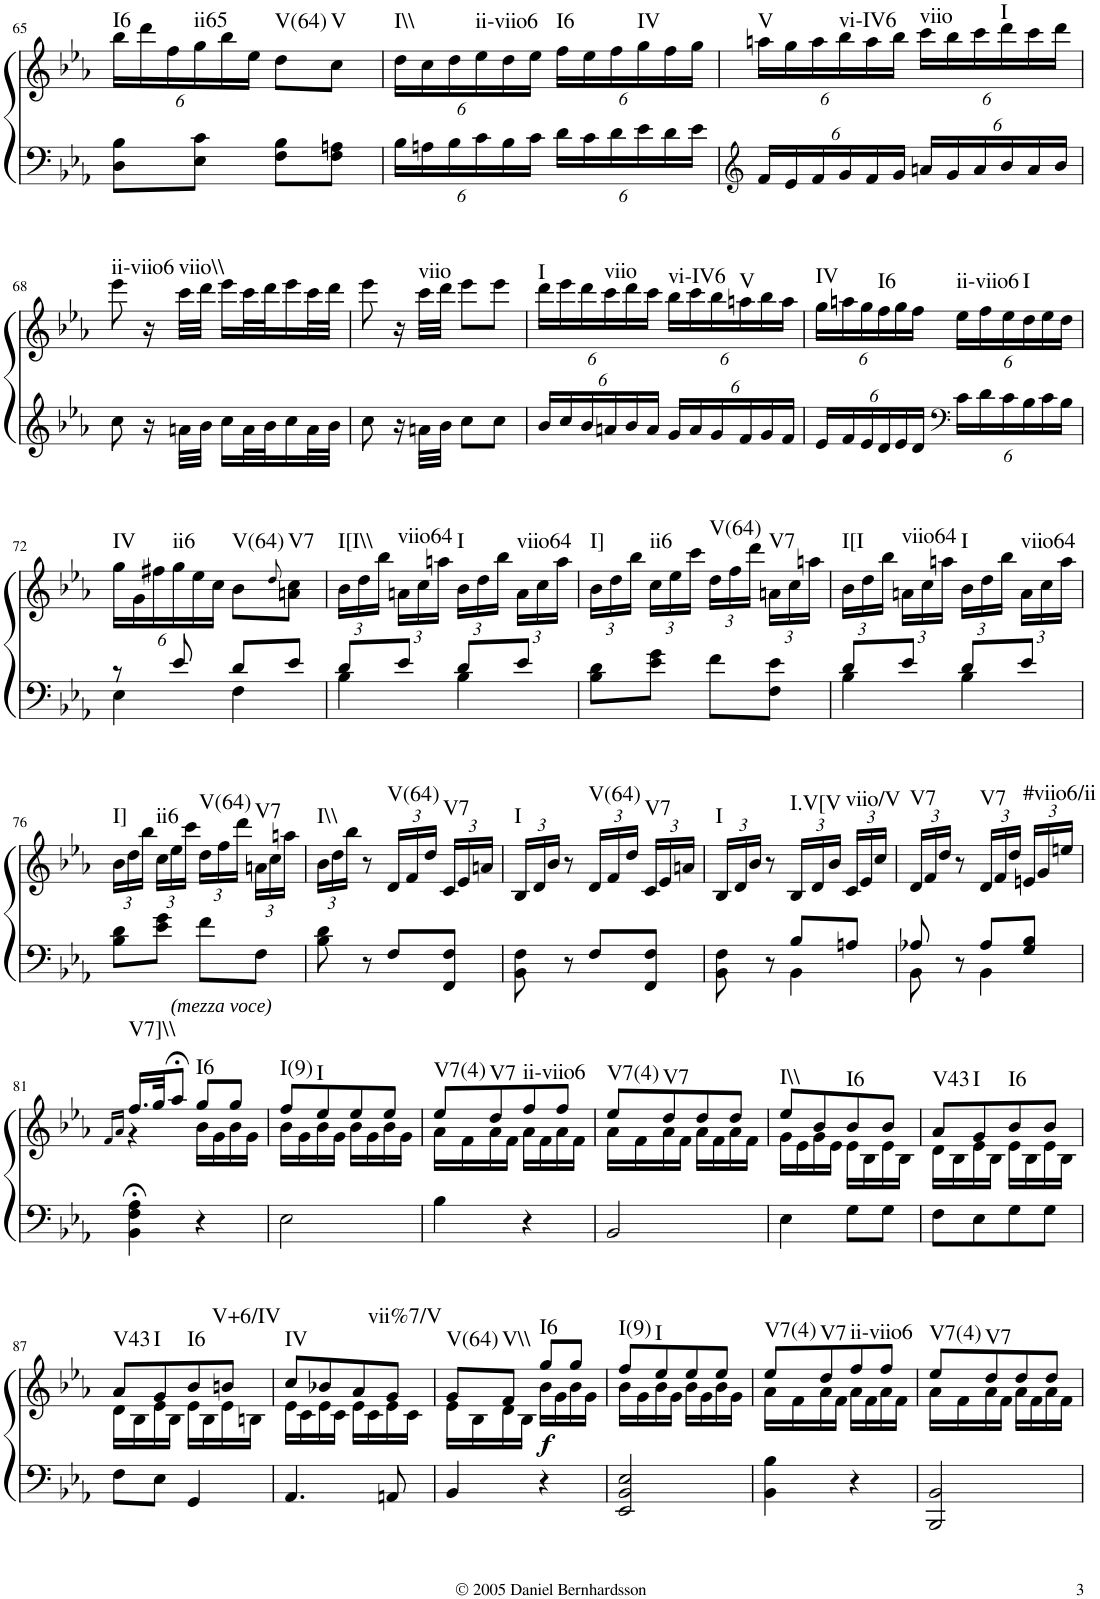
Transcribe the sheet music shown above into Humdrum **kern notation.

**kern	**kern	**dynam	**harte
*part1	*part1	*part1	*part1
*staff2	*staff1	*staff1/2	*
*I"Piano	*	*	*
*I'Pno.	*	*	*
!!LO:PB:g=z
*clefF4	*clefG2	*	*
*k[b-e-a-]	*k[b-e-a-]	*	*
*M2/4	*M2/4	*	*
*	*Xbrackettup	*	*
=65	=65	=65	=65
!	!	!	!LO:H:kt=I6
8D\ 8B-\L	24bb-\LL	.	N
.	24ddd\	.	.
.	24ff\	.	.
!	!	!	!LO:H:kt=ii65
8E-\ 8c\J	24gg\	.	N
.	24bb-\	.	.
.	24ee-\JJ	.	.
!	!	!	!LO:H:kt=V(64)
8F\ 8B-\L	8dd\L	.	N
!	!	!	!LO:H:kt=V
8F\ 8An\J	8cc\J	.	N
=66	=66	=66	=66
*Xbrackettup	*	*	*
!	!	!	!LO:H:kt=I\\
24B-\LL	24dd\LL	.	N
24An\	24cc\	.	.
24B-\	24dd\	.	.
!	!	!	!LO:H:kt=ii-viio6
24c\	24ee-\	.	N
24B-\	24dd\	.	.
24c\JJ	24ee-\JJ	.	.
!	!	!	!LO:H:kt=I6
24d\LL	24ff\LL	.	N
24c\	24ee-\	.	.
24d\	24ff\	.	.
!	!	!	!LO:H:kt=IV
24e-\	24gg\	.	N
24d\	24ff\	.	.
24e-\JJ	24gg\JJ	.	.
=67	=67	=67	=67
*clefG2	*	*	*
!	!	!	!LO:H:kt=V
24f/LL	24aan\LL	.	N
24e-/	24gg\	.	.
24f/	24aa\	.	.
!	!	!	!LO:H:kt=vi-IV6
24g/	24bb-\	.	N
24f/	24aa\	.	.
24g/JJ	24bb-\JJ	.	.
!	!	!	!LO:H:kt=viio
24an/LL	24ccc\LL	.	N
24g/	24bb-\	.	.
24a/	24ccc\	.	.
!	!	!	!LO:H:kt=I
24b-/	24ddd\	.	N
24a/	24ccc\	.	.
24b-/JJ	24ddd\JJ	.	.
!!LO:LB:g=z
=68	=68	=68	=68
!	!	!	!LO:H:kt=ii-viio6
8cc\	8eee-\	.	N
16r	16r	.	.
!	!	!	!LO:H:kt=viio\\
32an\LLL	32ccc\LLL	.	N
32b-\JJJ	32ddd\JJJ	.	.
16cc\LL	16eee-\LL	.	.
32a\L	32ccc\L	.	.
32b-\J	32ddd\J	.	.
16cc\	16eee-\	.	.
32a\L	32ccc\L	.	.
32b-\JJJ	32ddd\JJJ	.	.
=69	=69	=69	=69
8cc\	8eee-\	.	.
16r	16r	.	.
!	!	!	!LO:H:kt=viio
32an\LLL	32ccc\LLL	.	N
32b-\JJJ	32ddd\JJJ	.	.
8cc\L	8eee-\L	.	.
8cc\J	8eee-\J	.	.
=70	=70	=70	=70
!	!	!	!LO:H:kt=I
24b-/LL	24ddd\LL	.	N
24cc/	24eee-\	.	.
24b-/	24ddd\	.	.
!	!	!	!LO:H:kt=viio
24an/	24ccc\	.	N
24b-/	24ddd\	.	.
24a/JJ	24ccc\JJ	.	.
!	!	!	!LO:H:kt=vi-IV6
24g/LL	24bb-\LL	.	N
24a/	24ccc\	.	.
24g/	24bb-\	.	.
!	!	!	!LO:H:kt=V
24f/	24aan\	.	N
24g/	24bb-\	.	.
24f/JJ	24aa\JJ	.	.
=71	=71	=71	=71
!	!	!	!LO:H:kt=IV
24e-/LL	24gg\LL	.	N
24f/	24aan\	.	.
24e-/	24gg\	.	.
!	!	!	!LO:H:kt=I6
24d/	24ff\	.	N
24e-/	24gg\	.	.
24d/JJ	24ff\JJ	.	.
*clefF4	*	*	*
!	!	!	!LO:H:kt=ii-viio6
24c\LL	24ee-\LL	.	N
24d\	24ff\	.	.
24c\	24ee-\	.	.
!	!	!	!LO:H:kt=I
24B-\	24dd\	.	N
24c\	24ee-\	.	.
24B-\JJ	24dd\JJ	.	.
!!LO:LB:g=z
=72	=72	=72	=72
*^	*	*	*
!	!	!	!	!LO:H:kt=IV
8r	4E-\	24gg\LL	.	N
.	.	24g\	.	.
.	.	24ff#X\	.	.
!	!	!	!	!LO:H:kt=ii6
8e-/	.	24gg\	.	N
.	.	24ee-\	.	.
.	.	24cc\JJ	.	.
!	!	!	!	!LO:H:kt=V(64)
8d/L	4F\	8b-\L	.	N
.	.	8qdd/	.	.
!	!	!	!	!LO:H:kt=V7
8e-/J	.	8an\ 8cc\J	.	N
=73	=73	=73	=73	=73
!	!	!	!	!LO:H:kt=I[I\\
8d/L	4B-\	24b-\LL	.	N
.	.	24dd\	.	.
.	.	24bb-\JJ	.	.
!	!	!	!	!LO:H:kt=viio64
8e-/J	.	24an\LL	.	N
.	.	24cc\	.	.
.	.	24aan\JJ	.	.
!	!	!	!	!LO:H:kt=I
8d/L	4B-\	24b-\LL	.	N
.	.	24dd\	.	.
.	.	24bb-\JJ	.	.
!	!	!	!	!LO:H:kt=viio64
8e-/J	.	24a\LL	.	N
.	.	24cc\	.	.
.	.	24aa\JJ	.	.
*v	*v	*	*	*
=74	=74	=74	=74
!	!	!	!LO:H:kt=I]
8B-\ 8d\L	24b-\LL	.	N
.	24dd\	.	.
.	24bb-\JJ	.	.
!	!	!	!LO:H:kt=ii6
8e-\ 8g\J	24cc\LL	.	N
.	24ee-\	.	.
.	24ccc\JJ	.	.
!	!	!	!LO:H:kt=V(64)
8f\L	24dd\LL	.	N
.	24ff\	.	.
.	24ddd\JJ	.	.
!	!	!	!LO:H:kt=V7
8F\ 8e-\J	24an\LL	.	N
.	24cc\	.	.
.	24aan\JJ	.	.
=75	=75	=75	=75
*^	*	*	*
!	!	!	!	!LO:H:kt=I[I
8d/L	4B-\	24b-\LL	.	N
.	.	24dd\	.	.
.	.	24bb-\JJ	.	.
!	!	!	!	!LO:H:kt=viio64
8e-/J	.	24an\LL	.	N
.	.	24cc\	.	.
.	.	24aan\JJ	.	.
!	!	!	!	!LO:H:kt=I
8d/L	4B-\	24b-\LL	.	N
.	.	24dd\	.	.
.	.	24bb-\JJ	.	.
!	!	!	!	!LO:H:kt=viio64
8e-/J	.	24a\LL	.	N
.	.	24cc\	.	.
.	.	24aa\JJ	.	.
*v	*v	*	*	*
!!LO:LB:g=z
=76	=76	=76	=76
!	!	!	!LO:H:kt=I]
8B-\ 8d\L	24b-\LL	.	N
.	24dd\	.	.
.	24bb-\JJ	.	.
!	!	!	!LO:H:kt=ii6
8e-\ 8g\J	24cc\LL	.	N
.	24ee-\	.	.
.	24ccc\JJ	.	.
!	!	!	!LO:H:kt=V(64)
8f\L	24dd\LL	.	N
.	24ff\	.	.
.	24ddd\JJ	.	.
!	!	!	!LO:H:kt=V7
8F\J	24an\LL	.	N
.	24cc\	.	.
.	24aan\JJ	.	.
=77	=77	=77	=77
!	!	!	!LO:H:kt=I\\
8B-\ 8d\	24b-\LL	.	N
.	24dd\	.	.
.	24bb-\JJ	.	.
8r	8r	.	.
!	!	!	!LO:H:kt=V(64)
8F/L	24d/LL	.	N
.	24f/	.	.
.	24dd/JJ	.	.
!	!	!	!LO:H:kt=V7
8FF/ 8F/J	24c/LL	.	N
.	24e-/	.	.
.	24an/JJ	.	.
=78	=78	=78	=78
!	!	!	!LO:H:kt=I
8BB-\ 8F\	24B-/LL	.	N
.	24d/	.	.
.	24b-/JJ	.	.
8r	8r	.	.
!	!	!	!LO:H:kt=V(64)
8F/L	24d/LL	.	N
.	24f/	.	.
.	24dd/JJ	.	.
!	!	!	!LO:H:kt=V7
8FF/ 8F/J	24c/LL	.	N
.	24e-/	.	.
.	24an/JJ	.	.
=79	=79	=79	=79
*^	*	*	*
!	!	!	!	!LO:H:kt=I
8BB-\ 8F\	4ryy	24B-/LL	.	N
.	.	24d/	.	.
.	.	24b-/JJ	.	.
8r	.	8r	.	.
!	!	!	!	!LO:H:kt=I.V[V
8B-/L	4BB-\	24B-/LL	.	N
.	.	24d/	.	.
.	.	24b-/JJ	.	.
!	!	!	!	!LO:H:kt=viio/V
8An/J	.	24c/LL	.	N
.	.	24e-/	.	.
.	.	24cc/JJ	.	.
=80	=80	=80	=80	=80
!	!	!	!	!LO:H:kt=V7
8A-X/	8BB-\	24d/LL	.	N
.	.	24f/	.	.
.	.	24dd/JJ	.	.
8r	8ryy	8r	.	.
!	!	!	!	!LO:H:kt=V7
8A-/L	4BB-\	24d/LL	.	N
.	.	24f/	.	.
.	.	24dd/JJ	.	.
!	!	!	!	!LO:H:kt=#viio6/ii
8G/ 8B-/J	.	24en/LL	.	N
.	.	24g/	.	.
.	.	24een/JJ	.	.
*v	*v	*	*	*
!!LO:LB:g=z
=81	=81	=81	=81
.	16qf/LL	.	.
.	16qa-/JJ	.	.
*	*^	*	*
!	!	!	!	!LO:H:kt=V7]\\
4BB-\;< 4F\;< 4A-\;<	16.ff/LL	4r	.	N
.	32gg/JK	.	.	.
!	!LO:TX:a:i:t=(mezza voce)	!	!	!
.	8aa-;</J	.	.	.
!	!	!	!	!LO:H:kt=I6
4r	8gg/L	16b-\LL	.	N
.	.	16g\	.	.
.	8gg/J	16b-\	.	.
.	.	16g\JJ	.	.
=82	=82	=82	=82	=82
!	!	!	!	!LO:H:kt=I(9)
2E-\	8ff/L	16b-\LL	.	N
.	.	16g\	.	.
!	!	!	!	!LO:H:kt=I
.	8ee-/	16b-\	.	N
.	.	16g\JJ	.	.
.	8ee-/	16b-\LL	.	.
.	.	16g\	.	.
.	8ee-/J	16b-\	.	.
.	.	16g\JJ	.	.
=83	=83	=83	=83	=83
!	!	!	!	!LO:H:kt=V7(4)
4B-\	8ee-/L	16a-\LL	.	N
.	.	16f\	.	.
!	!	!	!	!LO:H:kt=V7
.	8dd/	16a-\	.	N
.	.	16f\JJ	.	.
!	!	!	!	!LO:H:kt=ii-viio6
4r	8ff/	16a-\LL	.	N
.	.	16f\	.	.
.	8ff/J	16a-\	.	.
.	.	16f\JJ	.	.
=84	=84	=84	=84	=84
!	!	!	!	!LO:H:kt=V7(4)
2BB-/	8ee-/L	16a-\LL	.	N
.	.	16f\	.	.
!	!	!	!	!LO:H:kt=V7
.	8dd/	16a-\	.	N
.	.	16f\JJ	.	.
.	8dd/	16a-\LL	.	.
.	.	16f\	.	.
.	8dd/J	16a-\	.	.
.	.	16f\JJ	.	.
=85	=85	=85	=85	=85
!	!	!	!	!LO:H:kt=I\\
4E-\	8ee-/L	16g\LL	.	N
.	.	16e-\	.	.
.	8b-/	16g\	.	.
.	.	16e-\JJ	.	.
!	!	!	!	!LO:H:kt=I6
8G\L	8b-/	16e-\LL	.	N
.	.	16B-\	.	.
8G\J	8b-/J	16e-\	.	.
.	.	16B-\JJ	.	.
=86	=86	=86	=86	=86
!	!	!	!	!LO:H:kt=V43
8F\L	8a-/L	16d\LL	.	N
.	.	16B-\	.	.
!	!	!	!	!LO:H:kt=I
8E-\	8g/	16e-\	.	N
.	.	16B-\JJ	.	.
!	!	!	!	!LO:H:kt=I6
8G\	8b-/	16e-\LL	.	N
.	.	16B-\	.	.
8G\J	8b-/J	16e-\	.	.
.	.	16B-\JJ	.	.
!!LO:LB:g=z	!!
=87	=87	=87	=87	=87
!	!	!	!	!LO:H:kt=V43
8F\L	8a-/L	16d\LL	.	N
.	.	16B-\	.	.
!	!	!	!	!LO:H:kt=I
8E-\J	8g/	16e-\	.	N
.	.	16B-\JJ	.	.
!	!	!	!	!LO:H:kt=I6
4GG/	8b-/	16e-\LL	.	N
.	.	16B-\	.	.
!	!	!	!	!LO:H:kt=V+6/IV
.	8bn/J	16e-\	.	N
.	.	16Bn\JJ	.	.
=88	=88	=88	=88	=88
!	!	!	!	!LO:H:kt=IV
4.AA-/	8cc/L	16e-\LL	.	N
.	.	16c\	.	.
.	8b-X/	16e-\	.	.
.	.	16c\JJ	.	.
.	8a-/	16e-\LL	.	.
.	.	16c\	.	.
!	!	!	!	!LO:H:kt=vii%7/V
8AAn/	8g/J	16e-\	.	N
.	.	16c\JJ	.	.
=89	=89	=89	=89	=89
!	!	!	!	!LO:H:kt=V(64)
4BB-/	8g/L	16e-\LL	.	N
.	.	16B-\	.	.
!	!	!	!	!LO:H:kt=V\\
.	8f/J	16d\	.	N
.	.	16B-\JJ	.	.
!	!	!	!LO:DY:b	!LO:H:kt=I6
4r	8gg/L	16b-\LL	f	N
.	.	16g\	.	.
.	8gg/J	16b-\	.	.
.	.	16g\JJ	.	.
=90	=90	=90	=90	=90
!	!	!	!	!LO:H:kt=I(9)
2EE-/ 2BB-/ 2E-/	8ff/L	16b-\LL	.	N
.	.	16g\	.	.
!	!	!	!	!LO:H:kt=I
.	8ee-/	16b-\	.	N
.	.	16g\JJ	.	.
.	8ee-/	16b-\LL	.	.
.	.	16g\	.	.
.	8ee-/J	16b-\	.	.
.	.	16g\JJ	.	.
=91	=91	=91	=91	=91
!	!	!	!	!LO:H:kt=V7(4)
4BB-\ 4B-\	8ee-/L	16a-\LL	.	N
.	.	16f\	.	.
!	!	!	!	!LO:H:kt=V7
.	8dd/	16a-\	.	N
.	.	16f\JJ	.	.
!	!	!	!	!LO:H:kt=ii-viio6
4r	8ff/	16a-\LL	.	N
.	.	16f\	.	.
.	8ff/J	16a-\	.	.
.	.	16f\JJ	.	.
=92	=92	=92	=92	=92
!	!	!	!	!LO:H:kt=V7(4)
2BBB-/ 2BB-/	8ee-/L	16a-\LL	.	N
.	.	16f\	.	.
!	!	!	!	!LO:H:kt=V7
.	8dd/	16a-\	.	N
.	.	16f\JJ	.	.
.	8dd/	16a-\LL	.	.
.	.	16f\	.	.
.	8dd/J	16a-\	.	.
.	.	16f\JJ	.	.
*	*v	*v	*	*
=	=	=	=
*-	*-	*-	*-
